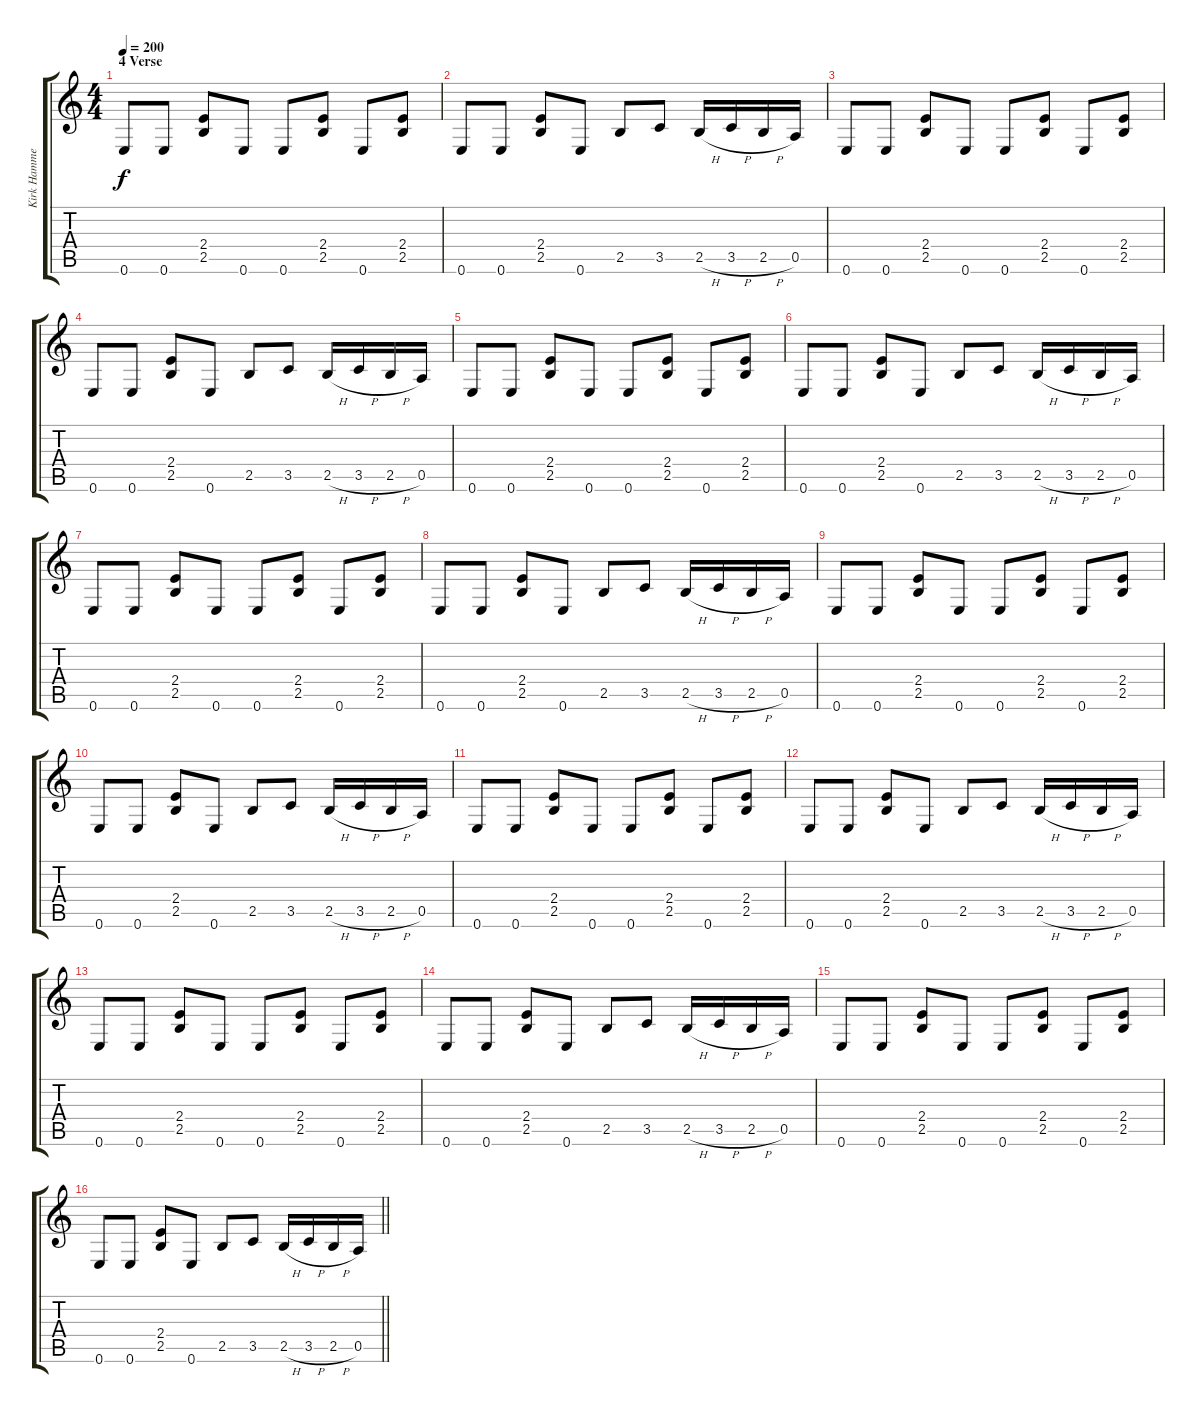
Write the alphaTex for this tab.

\track ("Kirk Hammet (Guitar)" "Kirk Hamme") {instrument distortionguitar}
\staff {score tabs}
\tuning (E4 B3 G3 D3 A2 E2) {hide}
\ts (4 4)
\section ("" "4 Verse")
\tempo 200
\clef g2
\ks c
0.6.8{dy f} 0.6.8 (2.4 2.5).8 0.6.8 0.6.8 (2.4 2.5).8 0.6.8 (2.4 2.5).8 |
0.6.8 0.6.8 (2.4 2.5).8 0.6.8 2.5.8 3.5.8 2.5{h}.16 3.5{h}.16 2.5{h}.16 0.5.16 |
0.6.8 0.6.8 (2.4 2.5).8 0.6.8 0.6.8 (2.4 2.5).8 0.6.8 (2.4 2.5).8 |
0.6.8 0.6.8 (2.4 2.5).8 0.6.8 2.5.8 3.5.8 2.5{h}.16 3.5{h}.16 2.5{h}.16 0.5.16 |
0.6.8 0.6.8 (2.4 2.5).8 0.6.8 0.6.8 (2.4 2.5).8 0.6.8 (2.4 2.5).8 |
0.6.8 0.6.8 (2.4 2.5).8 0.6.8 2.5.8 3.5.8 2.5{h}.16 3.5{h}.16 2.5{h}.16 0.5.16 |
0.6.8 0.6.8 (2.4 2.5).8 0.6.8 0.6.8 (2.4 2.5).8 0.6.8 (2.4 2.5).8 |
0.6.8 0.6.8 (2.4 2.5).8 0.6.8 2.5.8 3.5.8 2.5{h}.16 3.5{h}.16 2.5{h}.16 0.5.16 |
0.6.8 0.6.8 (2.4 2.5).8 0.6.8 0.6.8 (2.4 2.5).8 0.6.8 (2.4 2.5).8 |
0.6.8 0.6.8 (2.4 2.5).8 0.6.8 2.5.8 3.5.8 2.5{h}.16 3.5{h}.16 2.5{h}.16 0.5.16 |
0.6.8 0.6.8 (2.4 2.5).8 0.6.8 0.6.8 (2.4 2.5).8 0.6.8 (2.4 2.5).8 |
0.6.8 0.6.8 (2.4 2.5).8 0.6.8 2.5.8 3.5.8 2.5{h}.16 3.5{h}.16 2.5{h}.16 0.5.16 |
0.6.8 0.6.8 (2.4 2.5).8 0.6.8 0.6.8 (2.4 2.5).8 0.6.8 (2.4 2.5).8 |
0.6.8 0.6.8 (2.4 2.5).8 0.6.8 2.5.8 3.5.8 2.5{h}.16 3.5{h}.16 2.5{h}.16 0.5.16 |
0.6.8 0.6.8 (2.4 2.5).8 0.6.8 0.6.8 (2.4 2.5).8 0.6.8 (2.4 2.5).8 |
\barLineRight lightlight
0.6.8 0.6.8 (2.4 2.5).8 0.6.8 2.5.8 3.5.8 2.5{h}.16 3.5{h}.16 2.5{h}.16 0.5.16
